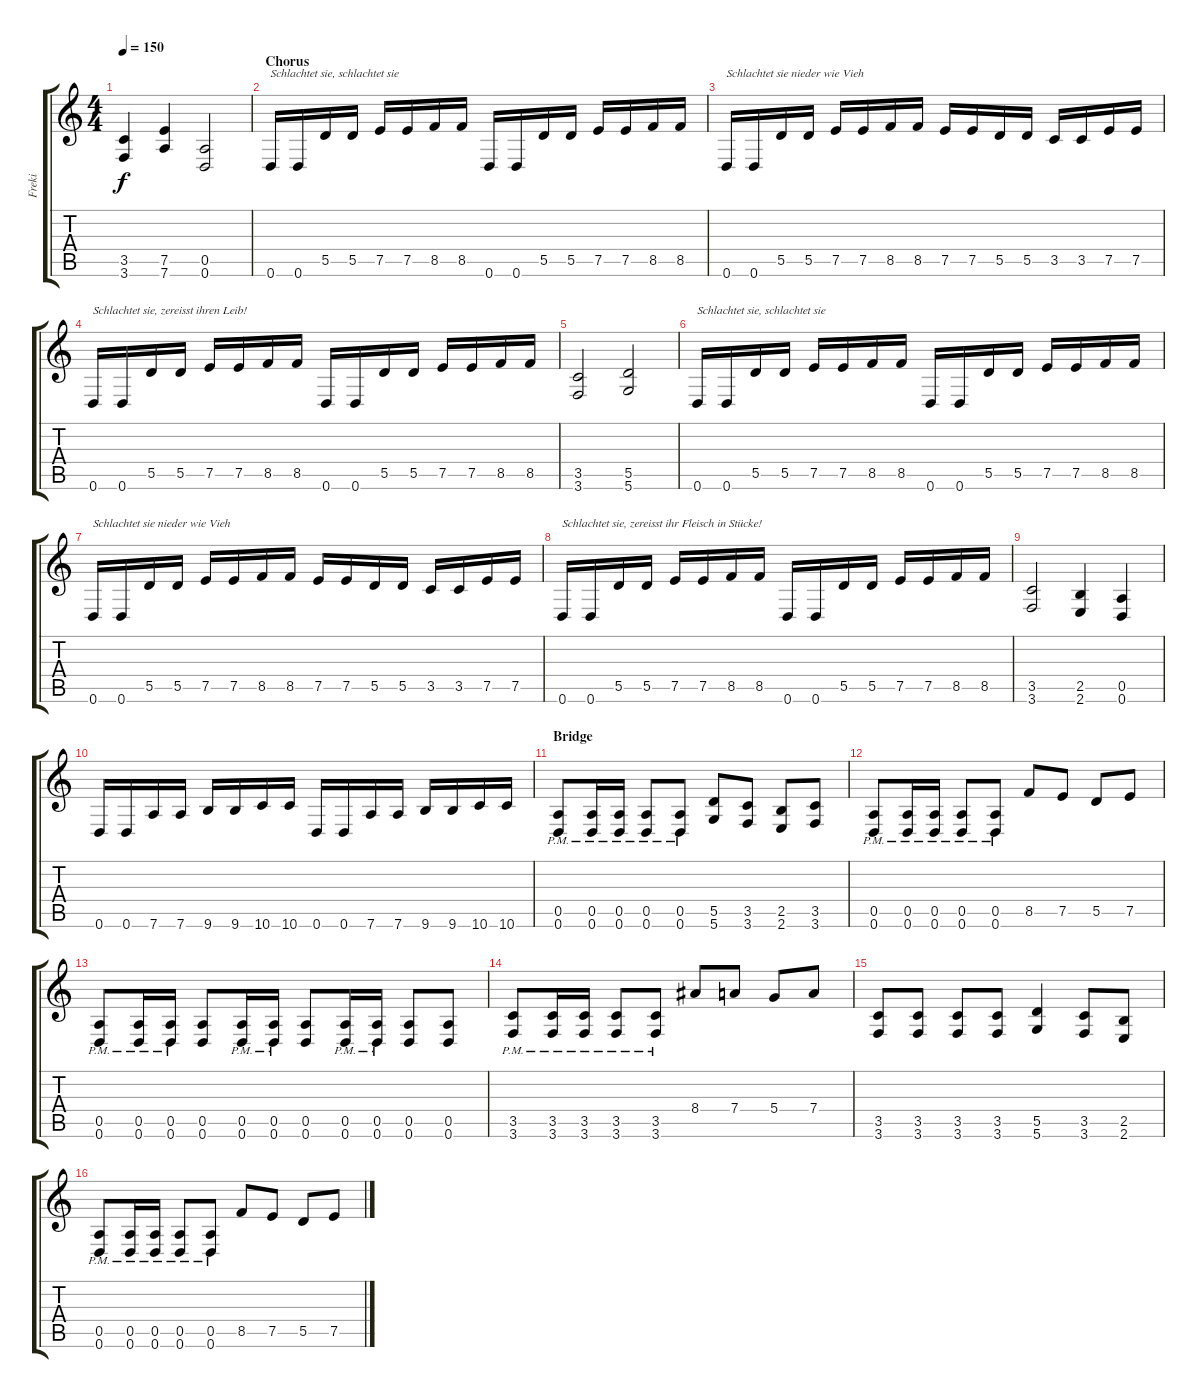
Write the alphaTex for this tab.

\track ("Freki" "Freki") {instrument distortionguitar}
\staff {score tabs}
\tuning (E4 B3 G3 D3 A2 D2) {hide}
\ts (4 4)
\tempo 150
\clef g2
\ks c
(3.5 3.6).4{dy f} (7.5 7.6).4 (0.5 0.6).2 |
\section ("" "Chorus")
0.6.16{txt "Schlachtet sie, schlachtet sie"} 0.6.16 5.5.16 5.5.16 7.5.16 7.5.16 8.5.16 8.5.16 0.6.16 0.6.16 5.5.16 5.5.16 7.5.16 7.5.16 8.5.16 8.5.16 |
0.6.16{txt "Schlachtet sie nieder wie Vieh"} 0.6.16 5.5.16 5.5.16 7.5.16 7.5.16 8.5.16 8.5.16 7.5.16 7.5.16 5.5.16 5.5.16 3.5.16 3.5.16 7.5.16 7.5.16 |
0.6.16{txt "Schlachtet sie, zereisst ihren Leib!"} 0.6.16 5.5.16 5.5.16 7.5.16 7.5.16 8.5.16 8.5.16 0.6.16 0.6.16 5.5.16 5.5.16 7.5.16 7.5.16 8.5.16 8.5.16 |
(3.5 3.6).2 (5.5 5.6).2 |
0.6.16{txt "Schlachtet sie, schlachtet sie"} 0.6.16 5.5.16 5.5.16 7.5.16 7.5.16 8.5.16 8.5.16 0.6.16 0.6.16 5.5.16 5.5.16 7.5.16 7.5.16 8.5.16 8.5.16 |
0.6.16{txt "Schlachtet sie nieder wie Vieh"} 0.6.16 5.5.16 5.5.16 7.5.16 7.5.16 8.5.16 8.5.16 7.5.16 7.5.16 5.5.16 5.5.16 3.5.16 3.5.16 7.5.16 7.5.16 |
0.6.16{txt "Schlachtet sie, zereisst ihr Fleisch in Stücke!"} 0.6.16 5.5.16 5.5.16 7.5.16 7.5.16 8.5.16 8.5.16 0.6.16 0.6.16 5.5.16 5.5.16 7.5.16 7.5.16 8.5.16 8.5.16 |
(3.5 3.6).2 (2.5 2.6).4 (0.5 0.6).4 |
0.6.16 0.6.16 7.6.16 7.6.16 9.6.16 9.6.16 10.6.16 10.6.16 0.6.16 0.6.16 7.6.16 7.6.16 9.6.16 9.6.16 10.6.16 10.6.16 |
\section ("" "Bridge")
(0.5{pm} 0.6{pm}).8 (0.5{pm} 0.6{pm}).16 (0.5{pm} 0.6{pm}).16 (0.5{pm} 0.6{pm}).8 (0.5{pm} 0.6{pm}).8 (5.5 5.6).8 (3.5 3.6).8 (2.5 2.6).8 (3.5 3.6).8 |
(0.5{pm} 0.6{pm}).8 (0.5{pm} 0.6{pm}).16 (0.5{pm} 0.6{pm}).16 (0.5{pm} 0.6{pm}).8 (0.5{pm} 0.6{pm}).8 8.5.8 7.5.8 5.5.8 7.5.8 |
(0.5{pm} 0.6{pm}).8 (0.5{pm} 0.6{pm}).16 (0.5{pm} 0.6{pm}).16 (0.5 0.6).8 (0.5{pm} 0.6{pm}).16 (0.5{pm} 0.6{pm}).16 (0.5 0.6).8 (0.5{pm} 0.6{pm}).16 (0.5{pm} 0.6{pm}).16 (0.5 0.6).8 (0.5 0.6).8 |
(3.5{pm} 3.6{pm}).8 (3.5{pm} 3.6{pm}).16 (3.5{pm} 3.6{pm}).16 (3.5{pm} 3.6{pm}).8 (3.5{pm} 3.6{pm}).8 8.4.8 7.4.8 5.4.8 7.4.8 |
(3.5 3.6).8 (3.5 3.6).8 (3.5 3.6).8 (3.5 3.6).8 (5.5 5.6).4 (3.5 3.6).8 (2.5 2.6).8 |
(0.5{pm} 0.6{pm}).8 (0.5{pm} 0.6{pm}).16 (0.5{pm} 0.6{pm}).16 (0.5{pm} 0.6{pm}).8 (0.5{pm} 0.6{pm}).8 8.5.8 7.5.8 5.5.8 7.5.8
